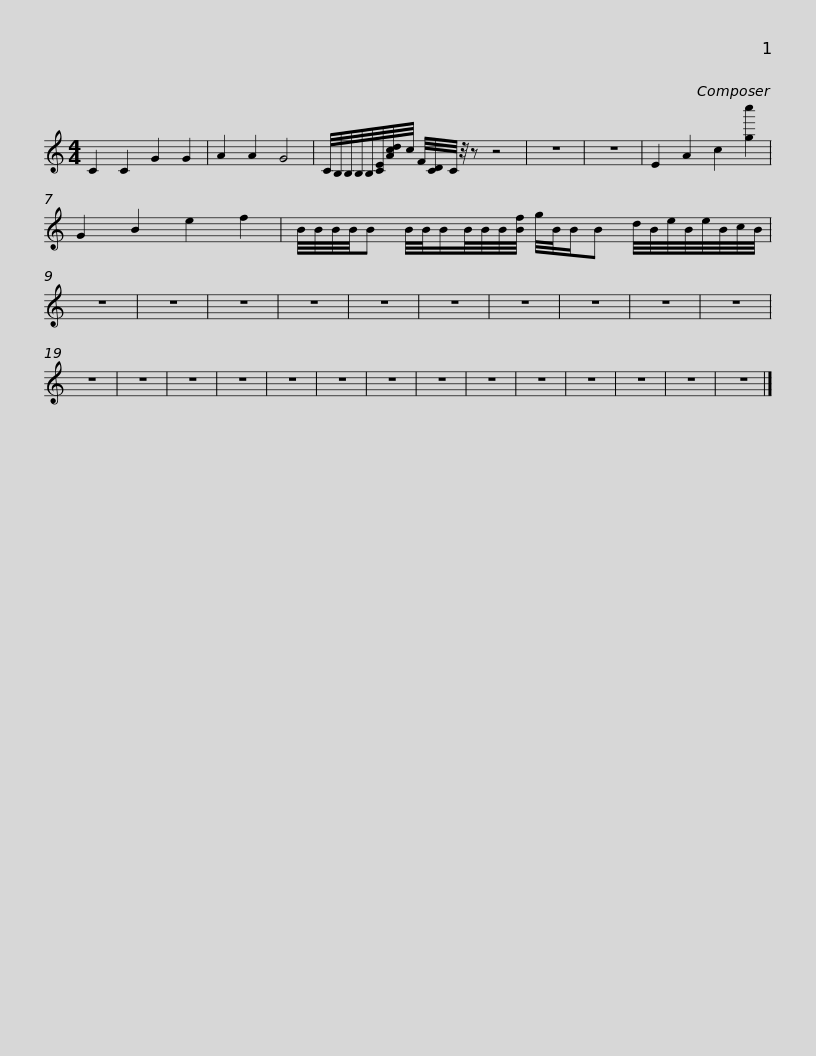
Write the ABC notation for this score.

X:1
L:1/8
M:4/4
I:linebreak $
K:C
V:1 treble
V:1
 C2 C2 G2 G2 | A2 A2 G4 | C/4B,/4B,/4B,/4B,/4[CE]/4[Acd]/4c/4 F/4[CD]/4C/4 z/4 z z4 | z8 |$ z8 | %5
 E2 A2 c2 [gc'']2 | G2 B2 e2 f2 | B/4B/4B/4B/4B B/4B/4B/B/4B/4B/4[Bf]/4 g/4B/4B/B d/4B/4e/4B/4e/4B/4c/4B/4 |$ z8 | z8 | %10
 z8 | z8 |$ z8 | z8 | z8 | %15
 z8 |$ z8 | z8 | z8 | z8 |$ %20
 z8 | z8 | z8 | z8 |$ z8 | %25
 z8 | z8 | z8 |$ z8 | z8 | %30
 z8 | z8 |] %32
